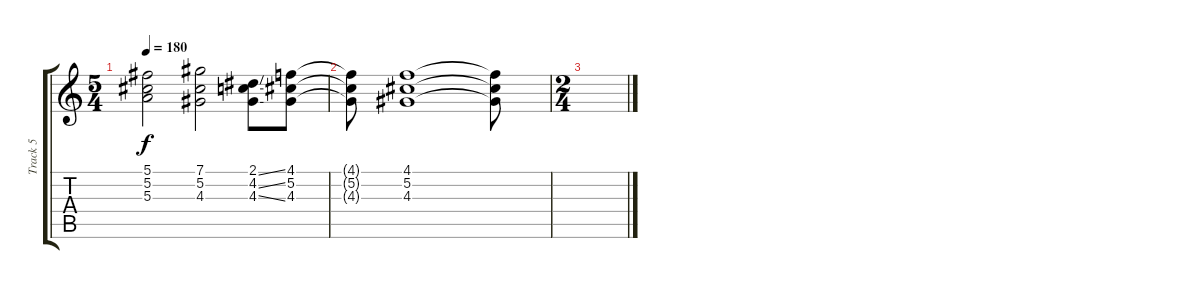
\track ("Track 5" "Track 5") {instrument electricguitarjazz}
\staff {score tabs}
\tuning (Db4 Ab3 E3 B2 Gb2 Db2) {hide}
\ts (5 4)
\tempo 180
\clef g2
\ks c
(5.1 5.2 5.3).2{dy f} (7.1 5.2 4.3).2 (2.1{ss} 4.2{ss} 4.3{ss}).8 (4.1 5.2 4.3).8 |
(4.1{t} 5.2{t} 4.3{t}).8 (4.1 5.2 4.3).1 (4.1{t} 5.2{t} 4.3{t}).8 |
\ts (2 4)
